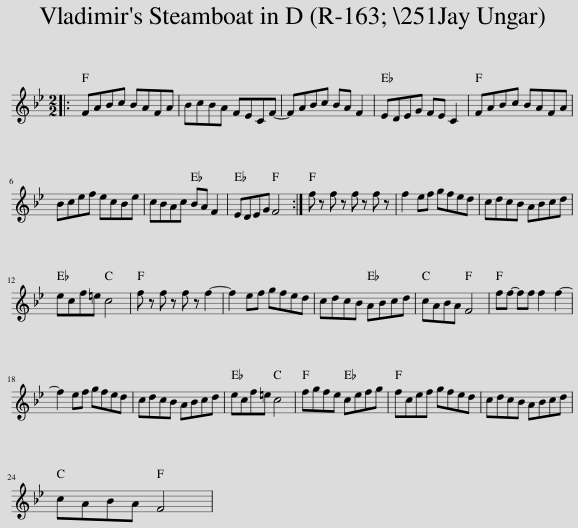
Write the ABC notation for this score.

X:1
L:1/8
M:2/2
I:linebreak $
K:Bb
V:1 treble
V:1
|: FABc BAFA | BcBA FECF- | FABc BA F2 | EDEG FE C2 | FABc BAFA |$ %5
 Bcef ecBe | cBAc BA F2 | EDEG F4 :| f z f z f z f z | f2 ef gfed | %10
 cdcB ABcd |$ ecf=e c4 | f z f z f z f2- | f2 ef gfed | cdcB ABcd | %15
 cABA F4 | ff- ff f2 f2- |$ f2 ef gfed | cdcB ABcd | ecf=e c4 | %20
 fgfe cefg | fcef gfed | cdcB ABcd |$ cABA F4 | %24
